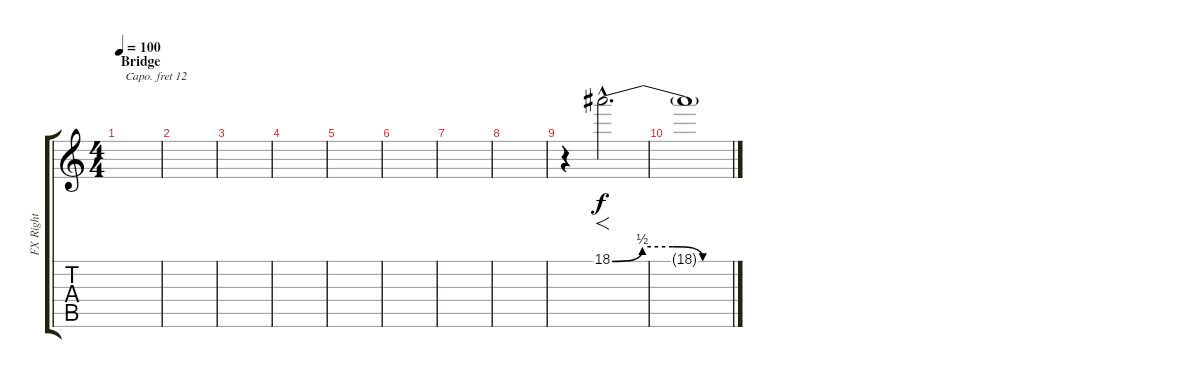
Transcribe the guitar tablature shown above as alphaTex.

\track ("FX Right" "FX Right") {instrument flute}
\staff {score tabs}
\capo 12
\tuning (E4 B3 G3 D3 A2 E2) {hide}
\ts (4 4)
\section ("" "Bridge")
\tempo 100
\clef g2
\ks c
|
|
|
|
|
|
|
|
r.4 18.1{be (custom 0 0 15 2 30 2 45 0 60 0) hac}.2{f d volume 13 instrument flute} |
18.1{t}.1{volume 0}
